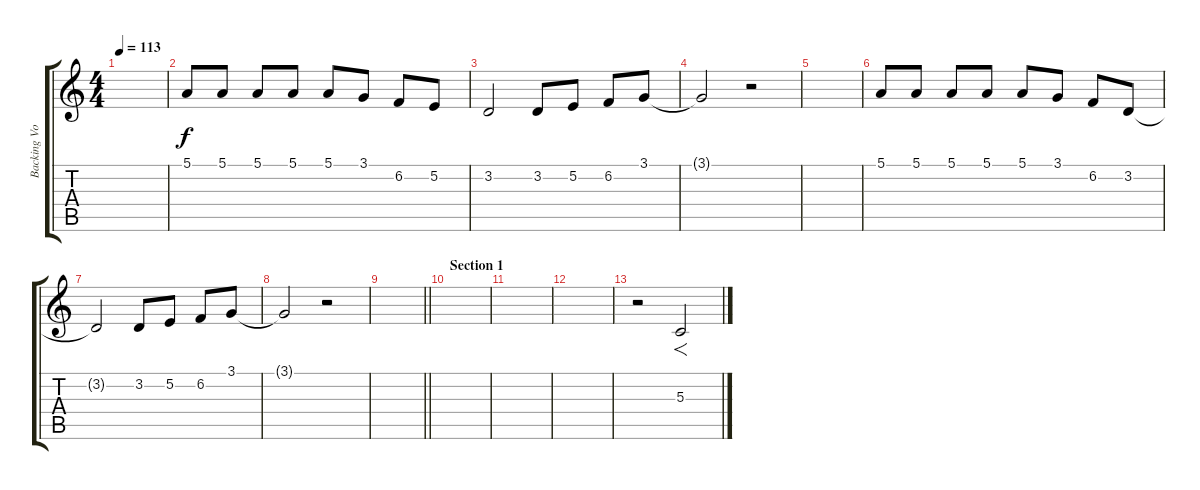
\track ("Backing Vocals" "Backing Vo") {instrument sopranosax}
\staff {score tabs}
\tuning (E4 B3 G3 D3 A2 E2) {hide}
\ts (4 4)
\tempo 113
\clef g2
\ks c
|
5.1.8 5.1.8 5.1.8 5.1.8 5.1.8 3.1.8 6.2.8 5.2.8 |
3.2.2 3.2.8 5.2.8 6.2.8 3.1.8 |
3.1{t}.2 r.2 |
|
5.1.8 5.1.8 5.1.8 5.1.8 5.1.8 3.1.8 6.2.8 3.2.8 |
3.2{t}.2 3.2.8 5.2.8 6.2.8 3.1.8 |
3.1{t}.2 r.2 |
\barLineRight lightlight
|
\section ("" "Section 1")
|
|
|
r.2 5.3.2{f}
